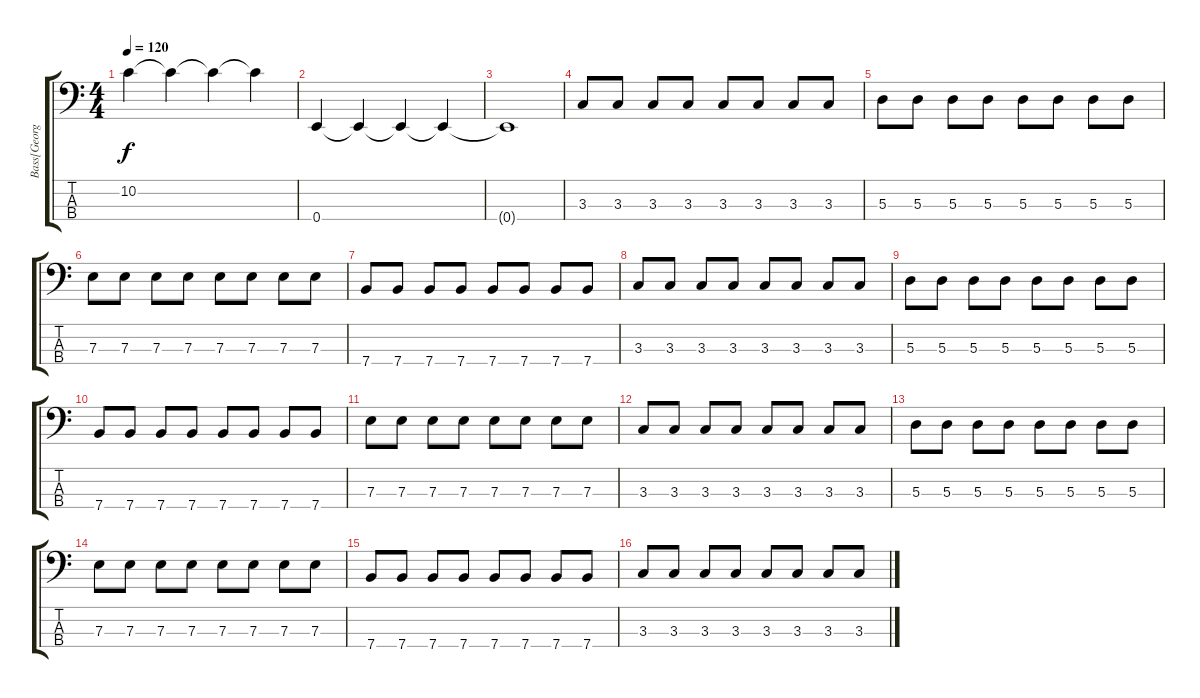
\track ("Bass[Georg Listing]" "Bass[Georg") {instrument electricbasspick}
\staff {score tabs}
\tuning (G2 D2 A1 E1) {hide}
\ts (4 4)
\tempo 120
\clef f4
\ks c
10.2.4{dy f} 10.2{t}.4 10.2{t}.4 10.2{t}.4 |
0.4.4 0.4{t}.4 0.4{t}.4 0.4{t}.4 |
0.4{t}.1 |
3.3.8 3.3.8 3.3.8 3.3.8 3.3.8 3.3.8 3.3.8 3.3.8 |
5.3.8 5.3.8 5.3.8 5.3.8 5.3.8 5.3.8 5.3.8 5.3.8 |
7.3.8 7.3.8 7.3.8 7.3.8 7.3.8 7.3.8 7.3.8 7.3.8 |
7.4.8 7.4.8 7.4.8 7.4.8 7.4.8 7.4.8 7.4.8 7.4.8 |
3.3.8 3.3.8 3.3.8 3.3.8 3.3.8 3.3.8 3.3.8 3.3.8 |
5.3.8 5.3.8 5.3.8 5.3.8 5.3.8 5.3.8 5.3.8 5.3.8 |
7.4.8 7.4.8 7.4.8 7.4.8 7.4.8 7.4.8 7.4.8 7.4.8 |
7.3.8 7.3.8 7.3.8 7.3.8 7.3.8 7.3.8 7.3.8 7.3.8 |
3.3.8 3.3.8 3.3.8 3.3.8 3.3.8 3.3.8 3.3.8 3.3.8 |
5.3.8 5.3.8 5.3.8 5.3.8 5.3.8 5.3.8 5.3.8 5.3.8 |
7.3.8 7.3.8 7.3.8 7.3.8 7.3.8 7.3.8 7.3.8 7.3.8 |
7.4.8 7.4.8 7.4.8 7.4.8 7.4.8 7.4.8 7.4.8 7.4.8 |
3.3.8 3.3.8 3.3.8 3.3.8 3.3.8 3.3.8 3.3.8 3.3.8
